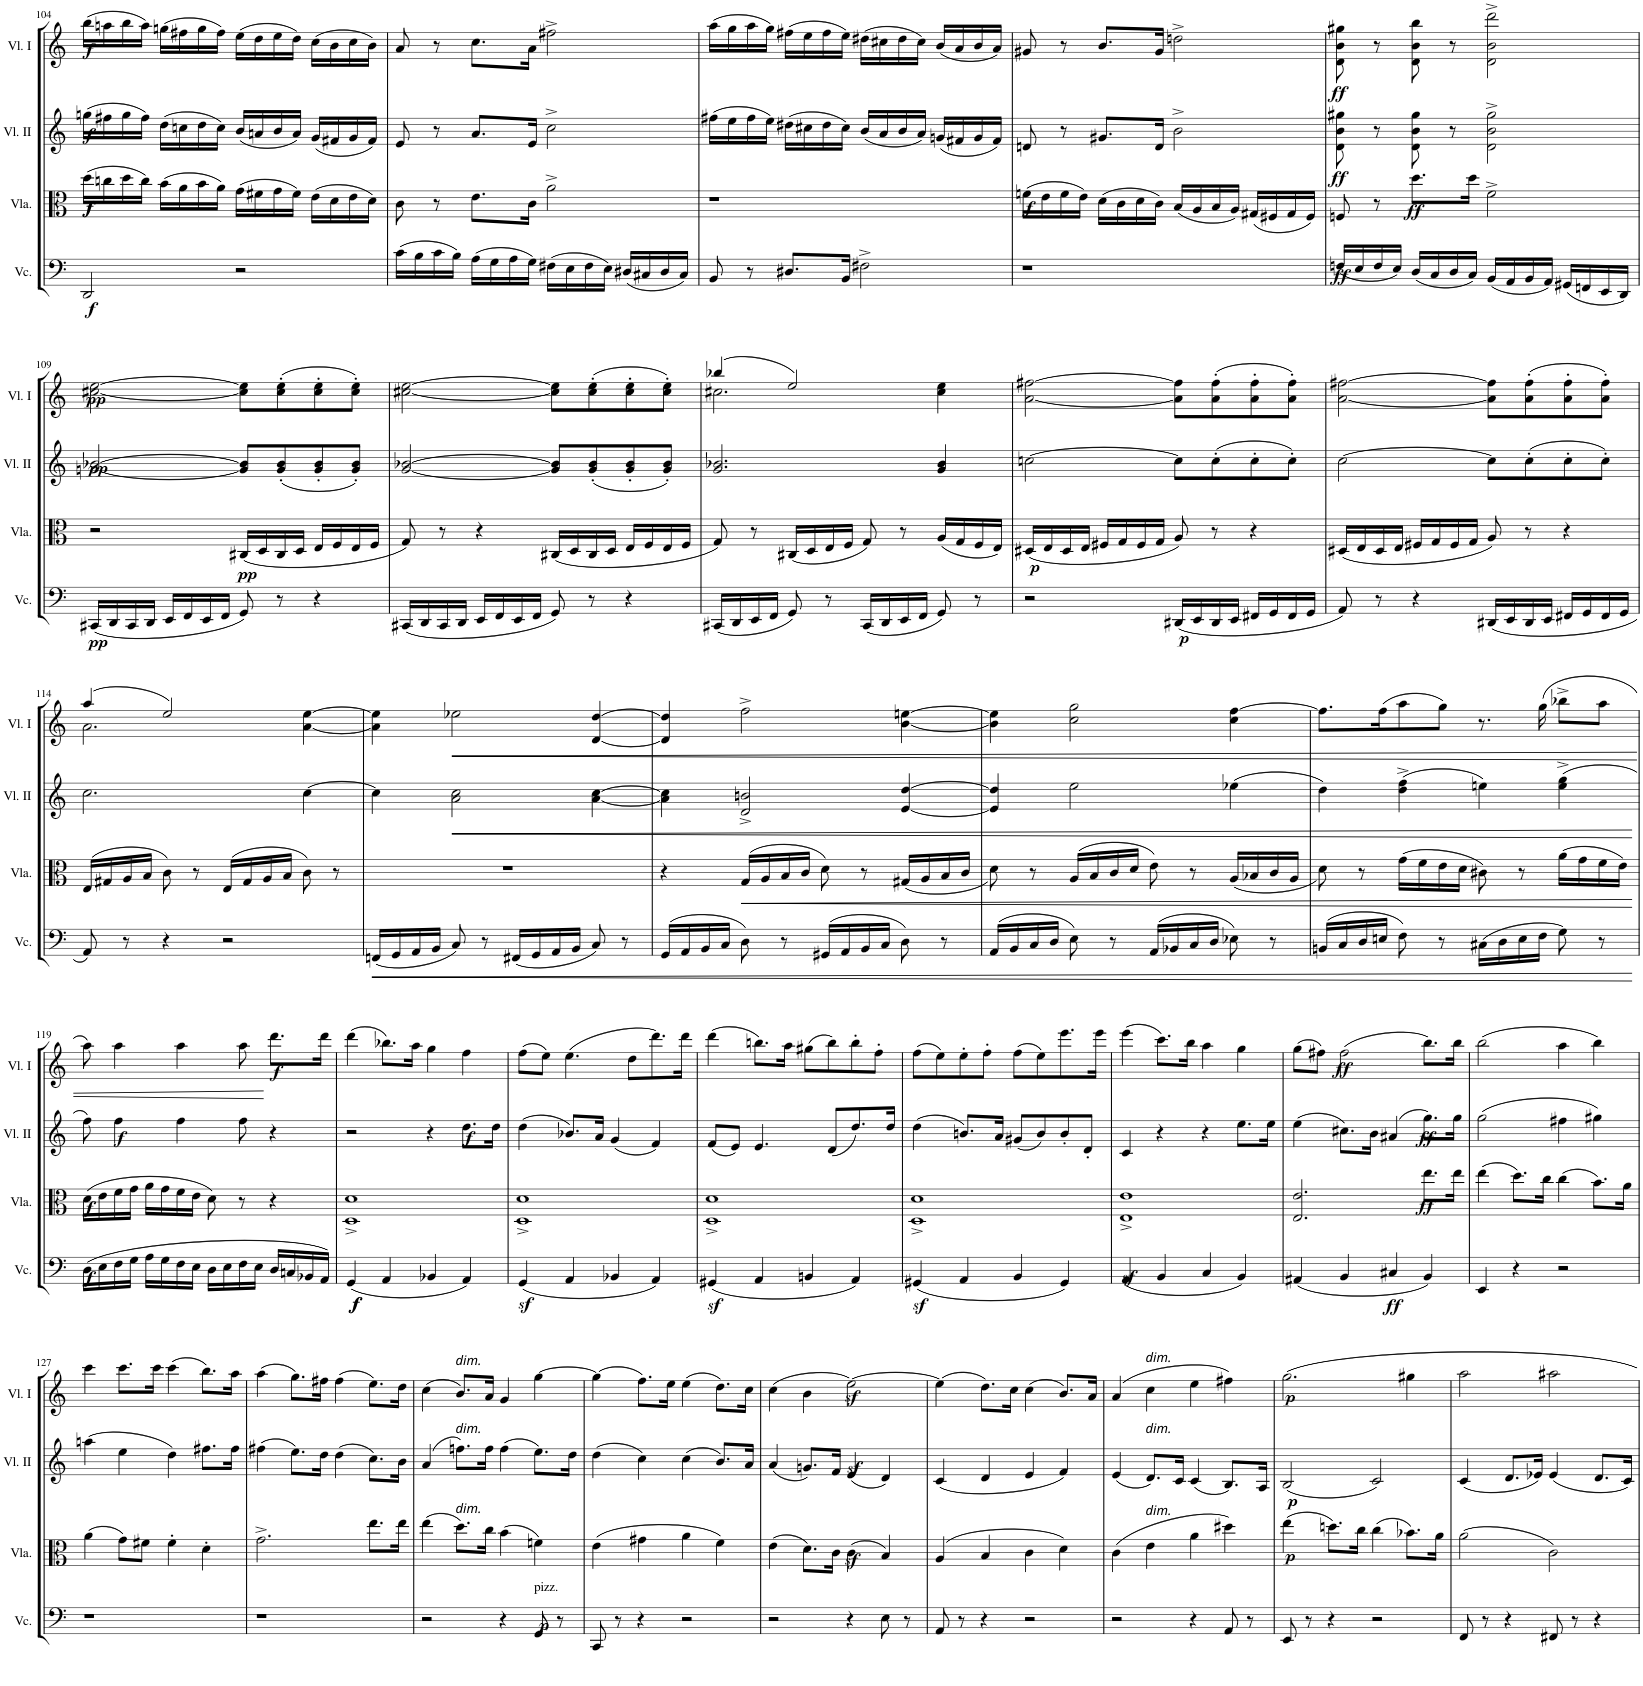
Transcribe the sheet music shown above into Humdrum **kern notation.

**kern	**dynam	**kern	**dynam	**kern	**dynam	**kern	**dynam
*part4	*part4	*part3	*part3	*part2	*part2	*part1	*part1
*staff4	*staff4	*staff3	*staff3	*staff2	*staff2	*staff1	*staff1
*I"Violoncello	*	*I"Viola	*	*I"Violine II	*	*I"Violine I	*
*I'Vc.	*	*I'Vla.	*	*I'Vl. II	*	*I'Vl. I	*
!!LO:PB:g=z
*clefC4	*	*clefC3	*	*clefG2	*	*clefG2	*
*k[]	*	*k[]	*	*k[]	*	*k[]	*
*C:	*	*C:	*	*C:	*	*C:	*
*M4/4	*	*M4/4	*	*M4/4	*	*M4/4	*
*met(c)	*	*met(c)	*	*met(c)	*	*met(c)	*
=104	=104	=104	=104	=104	=104	=104	=104
!	!LO:DY:b	!	!LO:DY:a	!	!	!	!
!	!	!	!LO:DY:n=1:a	!	!LO:DY:a	!	!LO:DY:a
2DD/	f	(>16dd\LL	f f	(>16ggn\LL	f	(>16bb\LL	f
.	.	16ccn\	.	16ff#X\	.	16aan\	.
.	.	16dd\	.	16gg\	.	16bb\	.
.	.	16cc\JJ)	.	16ff#\JJ)	.	16aa\JJ)	.
.	.	(>16b\LL	.	(>16dd\LL	.	(>16ggn\LL	.
.	.	16a\	.	16ccn\	.	16ff#X\	.
.	.	16b\	.	16dd\	.	16gg\	.
.	.	16a\JJ)	.	16cc\JJ)	.	16ff#\JJ)	.
2r	.	(>16g\LL	.	(<16b/LL	.	(>16ee\LL	.
.	.	16f#X\	.	16an/	.	16dd\	.
.	.	16g\	.	16b/	.	16ee\	.
.	.	16f#\JJ)	.	16a/JJ)	.	16dd\JJ)	.
.	.	(>16e\LL	.	(<16g/LL	.	(>16cc\LL	.
.	.	16d\	.	16f#X/	.	16b\	.
.	.	16e\	.	16g/	.	16cc\	.
.	.	16d\JJ)	.	16f#/JJ)	.	16b\JJ)	.
=105	=105	=105	=105	=105	=105	=105	=105
(>16c\LL	.	8c\	.	8e/	.	8a/	.
16B\	.	.	.	.	.	.	.
16c\	.	8r	.	8r	.	8r	.
16B\JJ)	.	.	.	.	.	.	.
(>16A\LL	.	8.e\L	.	8.a/L	.	8.cc\L	.
16G\	.	.	.	.	.	.	.
16A\	.	.	.	.	.	.	.
16G\JJ)	.	16c\Jk	.	16e/Jk	.	16a\Jk	.
(>16F#X\LL	.	2a^\	.	2cc^\	.	2ff#X^\	.
16E\	.	.	.	.	.	.	.
16F#\	.	.	.	.	.	.	.
16E\JJ)	.	.	.	.	.	.	.
(<16D#X/LL	.	.	.	.	.	.	.
16C#X/	.	.	.	.	.	.	.
16D#/	.	.	.	.	.	.	.
16C#/JJ)	.	.	.	.	.	.	.
=106	=106	=106	=106	=106	=106	=106	=106
8BB/	.	1r	.	(>16ff#X\LL	.	(>16aa\LL	.
.	.	.	.	16ee\	.	16gg\	.
8r	.	.	.	16ff#\	.	16aa\	.
.	.	.	.	16ee\JJ)	.	16gg\JJ)	.
8.D#X/L	.	.	.	(>16dd#X\LL	.	(>16ff#X\LL	.
.	.	.	.	16cc#X\	.	16ee\	.
.	.	.	.	16dd#\	.	16ff#\	.
16BB/Jk	.	.	.	16cc#\JJ)	.	16ee\JJ)	.
2F#X^\	.	.	.	(<16b/LL	.	(>16dd#X\LL	.
.	.	.	.	16a/	.	16cc#X\	.
.	.	.	.	16b/	.	16dd#\	.
.	.	.	.	16a/JJ)	.	16cc#\JJ)	.
.	.	.	.	(<16gn/LL	.	(<16b/LL	.
.	.	.	.	16f#X/	.	16a/	.
.	.	.	.	16g/	.	16b/	.
.	.	.	.	16f#/JJ)	.	16a/JJ)	.
=107	=107	=107	=107	=107	=107	=107	=107
!	!	!	!LO:DY:a	!	!	!	!
1r	.	(>16fn\LL	f	8dn/	.	8g#X/	.
.	.	16e\	.	.	.	.	.
.	.	16f\	.	8r	.	8r	.
.	.	16e\JJ)	.	.	.	.	.
.	.	(>16d\LL	.	8.g#X/L	.	8.b/L	.
.	.	16c\	.	.	.	.	.
.	.	16d\	.	.	.	.	.
.	.	16c\JJ)	.	16d/Jk	.	16g#/Jk	.
.	.	(<16B/LL	.	2b^\	.	2ddn^\	.
.	.	16A/	.	.	.	.	.
.	.	16B/	.	.	.	.	.
.	.	16A/JJ)	.	.	.	.	.
.	.	(<16G#X/LL	.	.	.	.	.
.	.	16F#X/	.	.	.	.	.
.	.	16G#/	.	.	.	.	.
.	.	16F#/JJ)	.	.	.	.	.
=108	=108	=108	=108	=108	=108	=108	=108
!	!LO:DY:a	!	!	!	!LO:DY:b	!	!LO:DY:b
(<16Fn/LL	ff	8Fn/	.	8d\ 8b\ 8gg#X\	ff	8d\ 8b\ 8gg#X\	ff
16E/	.	.	.	.	.	.	.
16F/	.	8r	.	8r	.	8r	.
16E/JJ)	.	.	.	.	.	.	.
!	!	!	!LO:DY:a	!	!	!	!
(<16D/LL	.	8.dd\L	ff	8d\ 8b\ 8gg#\	.	8d\ 8b\ 8bb\	.
16C/	.	.	.	.	.	.	.
16D/	.	.	.	8r	.	8r	.
16C/JJ)	.	16dd\Jk	.	.	.	.	.
(<16BB/LL	.	2f^\	.	2d\^ 2b\^ 2gg#\^	.	2d\^ 2b\^ 2ddd\^	.
16AA/	.	.	.	.	.	.	.
16BB/	.	.	.	.	.	.	.
16AA/JJ)	.	.	.	.	.	.	.
(<16GG#X/LL	.	.	.	.	.	.	.
16FFn/	.	.	.	.	.	.	.
16EE/	.	.	.	.	.	.	.
16DD/JJ)	.	.	.	.	.	.	.
!!LO:LB:g=z
=109	=109	=109	=109	=109	=109	=109	=109
!	!LO:DY:b	!	!	!	!LO:DY:a	!	!LO:DY:a
(<16CC#X/LL	pp	2r	.	[2gn/ [2b-X/	pp	[2cc#X\ [2ee\	pp
16DD/	.	.	.	.	.	.	.
16CC#/	.	.	.	.	.	.	.
16DD/JJ	.	.	.	.	.	.	.
16EE/LL	.	.	.	.	.	.	.
16FF/	.	.	.	.	.	.	.
16EE/	.	.	.	.	.	.	.
16FF/JJ	.	.	.	.	.	.	.
!	!	!	!LO:DY:b	!	!	!	!
8GG/)	.	(<16C#X/LL	pp	8g/] 8b-/]L	.	8cc#\] 8ee\]L	.
.	.	16D/	.	.	.	.	.
8r	.	16C#/	.	(<8g/' 8b-/'	.	(>8cc#\' 8ee\'	.
.	.	16D/JJ	.	.	.	.	.
4r	.	16E/LL	.	8g/' 8b-/'	.	8cc#\' 8ee\'	.
.	.	16F/	.	.	.	.	.
.	.	16E/	.	8g/' 8b-/'J)	.	8cc#\' 8ee\'J)	.
.	.	16F/JJ	.	.	.	.	.
=110	=110	=110	=110	=110	=110	=110	=110
(<16CC#X/LL	.	8G/)	.	[2g/ [2b-X/	.	[2cc#X\ [2ee\	.
16DD/	.	.	.	.	.	.	.
16CC#/	.	8r	.	.	.	.	.
16DD/JJ	.	.	.	.	.	.	.
16EE/LL	.	4r	.	.	.	.	.
16FF/	.	.	.	.	.	.	.
16EE/	.	.	.	.	.	.	.
16FF/JJ	.	.	.	.	.	.	.
8GG/)	.	(<16C#X/LL	.	8g/] 8b-/]L	.	8cc#\] 8ee\]L	.
.	.	16D/	.	.	.	.	.
8r	.	16C#/	.	(<8g/' 8b-/'	.	(>8cc#\' 8ee\'	.
.	.	16D/JJ	.	.	.	.	.
4r	.	16E/LL	.	8g/' 8b-/'	.	8cc#\' 8ee\'	.
.	.	16F/	.	.	.	.	.
.	.	16E/	.	8g/' 8b-/'J)	.	8cc#\' 8ee\'J)	.
.	.	16F/JJ	.	.	.	.	.
=111	=111	=111	=111	=111	=111	=111	=111
*	*	*	*	*	*	*^	*
(<16CC#X/LL	.	8G/)	.	2.g/ 2.b-X/	.	2.cc#X\	(>4bb-X/	.
16DD/	.	.	.	.	.	.	.	.
16EE/	.	8r	.	.	.	.	.	.
16FF/JJ	.	.	.	.	.	.	.	.
8GG/)	.	(<16C#X/LL	.	.	.	.	2ee/)	.
.	.	16D/	.	.	.	.	.	.
8r	.	16E/	.	.	.	.	.	.
.	.	16F/JJ	.	.	.	.	.	.
(<16CC#/LL	.	8G/)	.	.	.	.	.	.
16DD/	.	.	.	.	.	.	.	.
16EE/	.	8r	.	.	.	.	.	.
16FF/JJ	.	.	.	.	.	.	.	.
8GG/)	.	(<16A/LL	.	4g/ 4b-/	.	4cc#\ 4ee\	4ryy	.
.	.	16G/	.	.	.	.	.	.
8r	.	16F/	.	.	.	.	.	.
.	.	16E/JJ)	.	.	.	.	.	.
*	*	*	*	*	*	*v	*v	*
=112	=112	=112	=112	=112	=112	=112	=112
!	!	!	!LO:DY:b	!	!	!	!
2r	.	(<16D#X/LL	p	[2ccn\	.	[2a\ [2ff#X\	.
.	.	16E/	.	.	.	.	.
.	.	16D#/	.	.	.	.	.
.	.	16E/JJ	.	.	.	.	.
.	.	16F#X/LL	.	.	.	.	.
.	.	16G/	.	.	.	.	.
.	.	16F#/	.	.	.	.	.
.	.	16G/JJ	.	.	.	.	.
!	!LO:DY:b	!	!	!	!	!	!
(<16DD#X/LL	p	8A/)	.	8cc\L]	.	8a\] 8ff#\]L	.
16EE/	.	.	.	.	.	.	.
16DD#/	.	8r	.	(>8cc'\	.	(>8a\' 8ff#\'	.
16EE/JJ	.	.	.	.	.	.	.
16FF#X/LL	.	4r	.	8cc'\	.	8a\' 8ff#\'	.
16GG/	.	.	.	.	.	.	.
16FF#/	.	.	.	8cc'\J)	.	8a\' 8ff#\'J)	.
16GG/JJ	.	.	.	.	.	.	.
=113	=113	=113	=113	=113	=113	=113	=113
8AA/)	.	(<16D#X/LL	.	[2cc\	.	[2a\ [2ff#X\	.
.	.	16E/	.	.	.	.	.
8r	.	16D#/	.	.	.	.	.
.	.	16E/JJ	.	.	.	.	.
4r	.	16F#X/LL	.	.	.	.	.
.	.	16G/	.	.	.	.	.
.	.	16F#/	.	.	.	.	.
.	.	16G/JJ	.	.	.	.	.
(<16DD#X/LL	.	8A/)	.	8cc\L]	.	8a\] 8ff#\]L	.
16EE/	.	.	.	.	.	.	.
16DD#/	.	8r	.	(>8cc'\	.	(>8a\' 8ff#\'	.
16EE/JJ	.	.	.	.	.	.	.
16FF#X/LL	.	4r	.	8cc'\	.	8a\' 8ff#\'	.
16GG/	.	.	.	.	.	.	.
16FF#/	.	.	.	8cc'\J)	.	8a\' 8ff#\'J)	.
16GG/JJ	.	.	.	.	.	.	.
!!LO:LB:g=z
=114	=114	=114	=114	=114	=114	=114	=114
*	*	*	*	*	*	*^	*
8AA/)	.	(>16E/LL	.	2.cc\	.	2.a\	(>4aa/	.
.	.	16G#X/	.	.	.	.	.	.
8r	.	16A/	.	.	.	.	.	.
.	.	16B/JJ	.	.	.	.	.	.
4r	.	8c\)	.	.	.	.	2ee/)	.
.	.	8r	.	.	.	.	.	.
2r	.	(>16E/LL	.	.	.	.	.	.
.	.	16G#/	.	.	.	.	.	.
.	.	16A/	.	.	.	.	.	.
.	.	16B/JJ	.	.	.	.	.	.
.	.	8c\)	.	[4cc\	.	[4a\ [4ee\	4ryy	.
.	.	8r	.	.	.	.	.	.
*	*	*	*	*	*	*v	*v	*
=115	=115	=115	=115	=115	=115	=115	=115
!	!LO:HP:b	!	!	!	!	!	!
(<16FFn/LL	<	1r	.	4cc\]	.	4a\] 4ee\]	.
16GG/	.	.	.	.	.	.	.
16AA/	.	.	.	.	.	.	.
16BB/JJ	.	.	.	.	.	.	.
!	!	!	!	!	!LO:HP:b	!	!LO:HP:b
8C/)	.	.	.	2a\ 2cc\	<	2ee-X\	<
8r	.	.	.	.	.	.	.
(<16FF#X/LL	.	.	.	.	.	.	.
16GG/	.	.	.	.	.	.	.
16AA/	.	.	.	.	.	.	.
16BB/JJ	.	.	.	.	.	.	.
8C/)	.	.	.	[4a\ [4cc\	.	[4d/ [4dd/	.
8r	.	.	.	.	.	.	.
=116	=116	=116	=116	=116	=116	=116	=116
(>16GG/LL	.	4r	.	4a\] 4cc\]	.	4d/] 4dd/]	.
16AA/	.	.	.	.	.	.	.
16BB/	.	.	.	.	.	.	.
16C/JJ	.	.	.	.	.	.	.
!	!	!	!LO:HP:b	!	!	!	!
8D\)	.	(>16G/LL	<	2d/^ 2bn/^	.	2ff^\	.
.	.	16A/	.	.	.	.	.
8r	.	16B/	.	.	.	.	.
.	.	16c/JJ	.	.	.	.	.
(>16GG#X/LL	.	8d\)	.	.	.	.	.
16AA/	.	.	.	.	.	.	.
16BB/	.	8r	.	.	.	.	.
16C/JJ	.	.	.	.	.	.	.
8D\)	.	(<16G#X/LL	.	[4e/ [4dd/	.	[4b\ [4een\	.
.	.	16A/	.	.	.	.	.
8r	.	16B/	.	.	.	.	.
.	.	16c/JJ	.	.	.	.	.
=117	=117	=117	=117	=117	=117	=117	=117
(>16AA/LL	.	8d\)	.	4e/] 4dd/]	.	4b\] 4ee\]	.
16BB/	.	.	.	.	.	.	.
16C/	.	8r	.	.	.	.	.
16D/JJ	.	.	.	.	.	.	.
8E\)	.	(>16A/LL	.	2ee\	.	2cc\ 2gg\	.
.	.	16B/	.	.	.	.	.
8r	.	16c/	.	.	.	.	.
.	.	16d/JJ	.	.	.	.	.
(>16AA/LL	.	8e\)	.	.	.	.	.
16BB-X/	.	.	.	.	.	.	.
16C/	.	8r	.	.	.	.	.
16D/JJ	.	.	.	.	.	.	.
8E-X\)	.	(<16A/LL	.	(>4ee-X\	.	4cc\ [4ff\	.
.	.	16B-X/	.	.	.	.	.
8r	.	16c/	.	.	.	.	.
.	.	16A/JJ	.	.	.	.	.
=118	=118	=118	=118	=118	=118	=118	=118
(>16BBn/LL	.	8d\)	.	4dd\)	.	8.ff\L]	.
16C/	.	.	.	.	.	.	.
16D/	.	8r	.	.	.	.	.
16En/JJ	.	.	.	.	.	(>16ff\K	.
8F\)	.	(>16g\LL	.	(>4dd\^ 4ff\^	.	8aa\	.
.	.	16f\	.	.	.	.	.
8r	.	16e\	.	.	.	8gg\J)	.
.	.	16d\JJ	.	.	.	.	.
(>16C#X\LL	.	8c#X\)	.	4een\)	.	8.r	.
16D\	.	.	.	.	.	.	.
16E\	.	8r	.	.	.	.	.
16F\JJ	.	.	.	.	.	(>16gg\	.
8G\)	.	(>16a\LL	.	(>4ee\^ 4gg\^	.	8bb-X^\L	.
.	.	16g\	.	.	.	.	.
8r	.	16f\	.	.	.	8aa\J	.
.	.	16e\JJ)	.	.	.	.	.
.	[	.	[	.	[	.	.
!!LO:LB:g=z
=119	=119	=119	=119	=119	=119	=119	=119
!	!LO:DY:a	!	!LO:DY:a	!	!	!	!
(>16D\LL	f	(>16d\LL	f	8ff\)	.	8aa\)	.
16E\	.	16e\	.	.	.	.	.
!	!	!	!	!	!LO:DY:a	!	!
16F\	.	16f\	.	4ff\	f	4aa\	.
16G\JJ	.	16g\JJ	.	.	.	.	.
16A\LL	.	16a\LL	.	.	.	.	.
16G\	.	16g\	.	.	.	.	.
16F\	.	16f\	.	4ff\	.	4aa\	.
16E\JJ	.	16e\JJ	.	.	.	.	.
16D\LL	.	8d\)	.	.	.	.	.
16E\	.	.	.	.	.	.	.
16F\	.	8r	.	8ff\	.	8aa\	.
16E\JJ	.	.	.	.	.	.	.
!	!	!	!	!	!	!	!LO:DY:n=1:a
16D/LL	.	4r	.	4r	.	8.ddd\L	[ f
16Cn/	.	.	.	.	.	.	.
16BB-X/	.	.	.	.	.	.	.
16AA/JJ)	.	.	.	.	.	16ddd\Jk	.
=120	=120	=120	=120	=120	=120	=120	=120
!	!LO:DY:b	!	!	!	!	!	!
!	!LO:DY:n=1:b	!	!	!	!	!	!
(<4GG/	f f	1D^ 1d^	.	2r	.	(>4ddd\	.
4AA/	.	.	.	.	.	8.bb-X\L)	.
.	.	.	.	.	.	16aa\Jk	.
4BB-X/	.	.	.	4r	.	4gg\	.
!	!	!	!	!	!LO:DY:a	!	!
4AA/)	.	.	.	8.dd\L	f	4ff\	.
.	.	.	.	16dd\Jk	.	.	.
=121	=121	=121	=121	=121	=121	=121	=121
(<4GGz</	.	1D^ 1d^	.	(>4dd\	.	(>8ff\L	.
.	.	.	.	.	.	8ee\J)	.
4AA/	.	.	.	8.b-X/L)	.	(>4.ee\	.
.	.	.	.	16a/Jk	.	.	.
4BB-X/	.	.	.	(<4g/	.	.	.
.	.	.	.	.	.	8dd\L	.
4AA/)	.	.	.	4f/)	.	8.ddd\)	.
.	.	.	.	.	.	16ddd\Jk	.
=122	=122	=122	=122	=122	=122	=122	=122
(<4GG#Xz</	.	1D^ 1d^	.	(<8f/L	.	(>4ddd\	.
.	.	.	.	8e/J)	.	.	.
4AA/	.	.	.	4.e/	.	8.bbn\L)	.
.	.	.	.	.	.	16aa\Jk	.
4BBn/	.	.	.	.	.	(>8gg#X\L	.
.	.	.	.	(<8d/L	.	8bb\)	.
4AA/)	.	.	.	8.dd/)	.	8bb'\	.
.	.	.	.	.	.	8ff'\J	.
.	.	.	.	16dd/Jk	.	.	.
=123	=123	=123	=123	=123	=123	=123	=123
(<4GG#Xz</	.	1D^ 1d^	.	(>4dd\	.	(>8ff\L	.
.	.	.	.	.	.	8ee\)	.
4AA/	.	.	.	8.bn/L)	.	8ee'\	.
.	.	.	.	.	.	8ff'\J	.
.	.	.	.	16a/Jk	.	.	.
4BB/	.	.	.	(<8g#X/L	.	(>8ff\L	.
.	.	.	.	8b/)	.	8ee\)	.
4GG#/)	.	.	.	8b'/	.	8.eee\	.
.	.	.	.	8d'/J	.	.	.
.	.	.	.	.	.	16eee\Jk	.
=124	=124	=124	=124	=124	=124	=124	=124
(<4AAz>/	.	1E^ 1e^	.	4c/	.	(>4eee\	.
4BB/	.	.	.	4r	.	8.ccc\L)	.
.	.	.	.	.	.	16bb\Jk	.
4C/	.	.	.	4r	.	4aa\	.
4BB/)	.	.	.	8.ee\L	.	4gg\	.
.	.	.	.	16ee\Jk	.	.	.
=125	=125	=125	=125	=125	=125	=125	=125
(<4AA#X/	.	2.E/ 2.e/	.	(>4ee\	.	(>8gg\L	.
.	.	.	.	.	.	8ff#X\J)	.
!	!	!	!	!	!	!	!LO:DY:a
4BB/	.	.	.	8.cc#X\L)	.	(>2ff#\	ff
.	.	.	.	16b\Jk	.	.	.
!	!LO:DY:b	!	!	!	!	!	!
4C#X/	ff	.	.	(>4a#X/	.	.	.
!	!	!	!LO:DY:a	!	!LO:DY:a	!	!
4BB/)	.	8.ee\L	ff	8.gg\L)	ff	8.bb\L)	.
.	.	16ee\Jk	.	16gg\Jk	.	16bb\Jk	.
=126	=126	=126	=126	=126	=126	=126	=126
4EE/	.	(>4ee\	.	(>2gg\	.	(>2bb\	.
4r	.	8.dd\L)	.	.	.	.	.
.	.	16cc\Jk	.	.	.	.	.
2r	.	(>4cc\	.	4ff#X\	.	4aa\	.
.	.	8.b\L)	.	4gg#X\)	.	4bb\)	.
.	.	16a\Jk	.	.	.	.	.
!!LO:LB:g=z
=127	=127	=127	=127	=127	=127	=127	=127
1r	.	(>4a\	.	(>4aan\	.	4ccc\	.
.	.	8g\L)	.	4ee\	.	8.ccc\L	.
.	.	8f#X\J	.	.	.	.	.
.	.	.	.	.	.	16ccc\Jk	.
.	.	4f#'\	.	4dd\)	.	(>4ccc\	.
.	.	4d'\	.	8.ff#X\L	.	8.bb\L)	.
.	.	.	.	16ff#\Jk	.	16aa\Jk	.
=128	=128	=128	=128	=128	=128	=128	=128
1r	.	2.g^\	.	(>4ff#X\	.	(>4aa\	.
.	.	.	.	8.ee\L)	.	8.gg\L)	.
.	.	.	.	16dd\Jk	.	16ff#X\Jk	.
.	.	.	.	(>4dd\	.	(>4ff#\	.
.	.	8.ee\L	.	8.cc\L)	.	8.ee\L)	.
.	.	16ee\Jk	.	16b\Jk	.	16dd\Jk	.
=129	=129	=129	=129	=129	=129	=129	=129
2r	.	(>4ee\	.	(>4a/	.	(>4cc\	.
!	!	!	!	!	!	!LO:TX:a:i:t=dim.	!
!	!	!	!	!LO:TX:a:i:t=dim.	!	!	!
!	!	!LO:TX:a:i:t=dim.	!	!	!	!	!
.	.	8.dd\L)	.	8.ffn\L)	.	8.b/L)	.
.	.	16cc\Jk	.	16ff\Jk	.	16a/Jk	.
4r	.	(>4b\	.	(>4ff\	.	4g/	.
!LO:TX:a:t=pizz.	!	!	!	!	!	!	!
!	!LO:DY:a	!	!	!	!	!	!
8GG/	p	4fn\)	.	8.ee\L)	.	[4gg\	.
8r	.	.	.	.	.	.	.
.	.	.	.	16dd\Jk	.	.	.
=130	=130	=130	=130	=130	=130	=130	=130
8CC/	.	(>4e\	.	(>4dd\	.	(>4gg\]	.
8r	.	.	.	.	.	.	.
4r	.	4g#X\	.	4cc\)	.	8.ff\L)	.
.	.	.	.	.	.	16ee\Jk	.
2r	.	4a\	.	(>4cc\	.	(>4ee\	.
.	.	4f\)	.	8.b/L)	.	8.dd\L)	.
.	.	.	.	16a/Jk	.	16cc\Jk	.
=131	=131	=131	=131	=131	=131	=131	=131
2r	.	(>4e\	.	(<4a/	.	(>4cc\	.
.	.	8.d\L)	.	8.gn/L)	.	4b\	.
.	.	16c\Jk	.	16f/Jk	.	.	.
4r	.	(>4cz>\	.	(<4ez>/	.	[2eez>\)	.
8E\	.	4B/)	.	4d/)	.	.	.
8r	.	.	.	.	.	.	.
=132	=132	=132	=132	=132	=132	=132	=132
8AA/	.	(>4A/	.	(<4c/	.	(>4ee\]	.
8r	.	.	.	.	.	.	.
4r	.	4B/	.	4d/	.	8.dd\L)	.
.	.	.	.	.	.	16cc\Jk	.
2r	.	4c\	.	4e/	.	(>4cc\	.
.	.	4d\)	.	4f/)	.	8.b/L)	.
.	.	.	.	.	.	16a/Jk	.
=133	=133	=133	=133	=133	=133	=133	=133
2r	.	(>4c\	.	(<4e/	.	(>4a/	.
!	!	!	!	!	!	!LO:TX:a:i:t=dim.	!
!	!	!	!	!LO:TX:a:i:t=dim.	!	!	!
!	!	!LO:TX:a:i:t=dim.	!	!	!	!	!
.	.	4e\	.	8.d/L)	.	4cc\	.
.	.	.	.	16c/Jk	.	.	.
4r	.	4a\	.	(<4c/	.	4ee\	.
8AA/	.	4dd#X\)	.	8.B/L)	.	4ff#X\)	.
8r	.	.	.	.	.	.	.
.	.	.	.	16A/Jk	.	.	.
=134	=134	=134	=134	=134	=134	=134	=134
!	!	!	!LO:DY:a	!	!LO:DY:b	!	!LO:DY:a
8EE/	.	(>4ee\	p	(<2B/	p	2.gg\	p
8r	.	.	.	.	.	.	.
4r	.	8.ddn\L)	.	.	.	.	.
.	.	16cc\Jk	.	.	.	.	.
2r	.	(>4cc\	.	2c/)	.	.	.
.	.	8.b-X\L)	.	.	.	4gg#X\	.
.	.	16a\Jk	.	.	.	.	.
=135	=135	=135	=135	=135	=135	=135	=135
8FF/	.	(>2a\	.	(<4c/	.	2aa\	.
8r	.	.	.	.	.	.	.
4r	.	.	.	8.d/L	.	.	.
.	.	.	.	16e-X/Jk)	.	.	.
8FF#X/	.	2c\)	.	(<4e-/	.	2aa#X\	.
8r	.	.	.	.	.	.	.
4r	.	.	.	8.d/L	.	.	.
.	.	.	.	16c/Jk)	.	.	.
=	=	=	=	=	=	=	=
*-	*-	*-	*-	*-	*-	*-	*-
